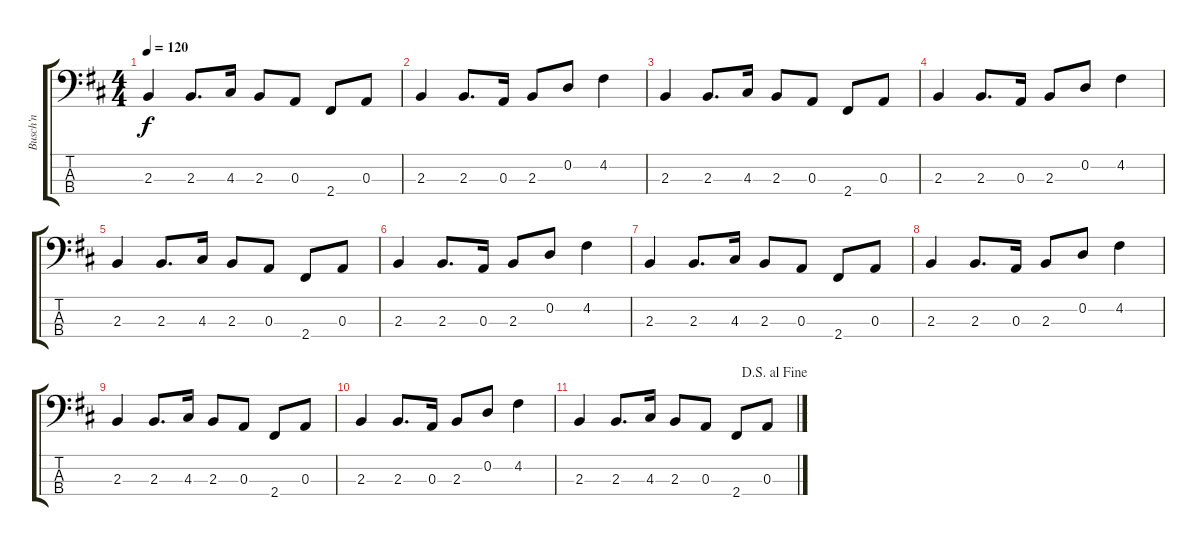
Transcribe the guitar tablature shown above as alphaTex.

\track ("Busch'n" "Busch'n") {instrument electricbasspick}
\staff {score tabs}
\tuning (G2 D2 A1 E1) {hide}
\ts (4 4)
\tempo 120
\clef f4
\ks d
2.3.4{dy f} 2.3.8{d} 4.3.16 2.3.8 0.3.8 2.4.8 0.3.8 |
2.3.4 2.3.8{d} 0.3.16 2.3.8 0.2.8 4.2.4 |
2.3.4 2.3.8{d} 4.3.16 2.3.8 0.3.8 2.4.8 0.3.8 |
2.3.4 2.3.8{d} 0.3.16 2.3.8 0.2.8 4.2.4 |
2.3.4 2.3.8{d} 4.3.16 2.3.8 0.3.8 2.4.8 0.3.8 |
2.3.4 2.3.8{d} 0.3.16 2.3.8 0.2.8 4.2.4 |
2.3.4 2.3.8{d} 4.3.16 2.3.8 0.3.8 2.4.8 0.3.8 |
2.3.4 2.3.8{d} 0.3.16 2.3.8 0.2.8 4.2.4 |
2.3.4 2.3.8{d} 4.3.16 2.3.8 0.3.8 2.4.8 0.3.8 |
2.3.4 2.3.8{d} 0.3.16 2.3.8 0.2.8 4.2.4 |
\jump dalsegnoalfine
2.3.4 2.3.8{d} 4.3.16 2.3.8 0.3.8 2.4.8 0.3.8
